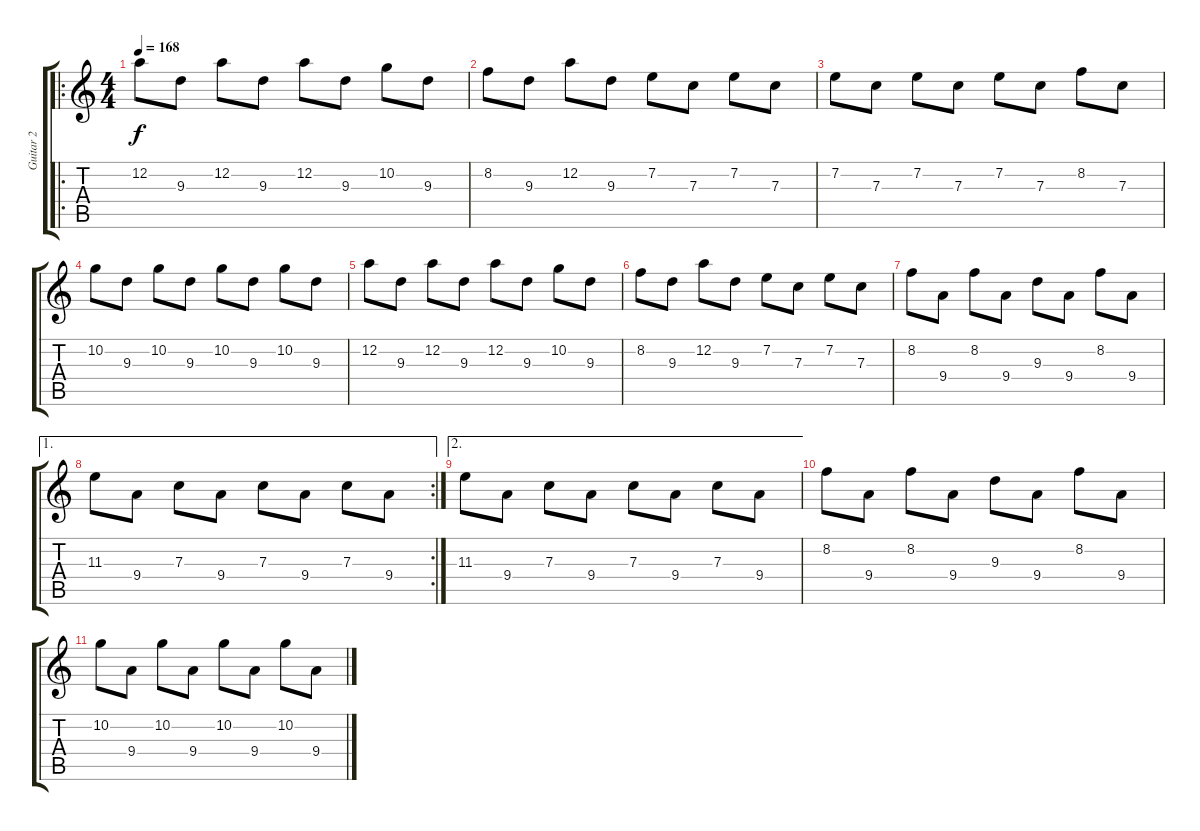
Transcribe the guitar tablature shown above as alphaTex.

\track ("Guitar 2" "Guitar 2") {instrument distortionguitar}
\staff {score tabs}
\tuning (D4 A3 F3 C3 G2 D2) {hide}
\ro
\ts (4 4)
\tempo 168
\clef g2
\ks c
12.2.8{dy f} 9.3.8 12.2.8 9.3.8 12.2.8 9.3.8 10.2.8 9.3.8 |
8.2.8 9.3.8 12.2.8 9.3.8 7.2.8 7.3.8 7.2.8 7.3.8 |
7.2.8 7.3.8 7.2.8 7.3.8 7.2.8 7.3.8 8.2.8 7.3.8 |
10.2.8 9.3.8 10.2.8 9.3.8 10.2.8 9.3.8 10.2.8 9.3.8 |
12.2.8 9.3.8 12.2.8 9.3.8 12.2.8 9.3.8 10.2.8 9.3.8 |
8.2.8 9.3.8 12.2.8 9.3.8 7.2.8 7.3.8 7.2.8 7.3.8 |
8.2.8 9.4.8 8.2.8 9.4.8 9.3.8 9.4.8 8.2.8 9.4.8 |
\ae 1
\rc 2
11.3.8 9.4.8 7.3.8 9.4.8 7.3.8 9.4.8 7.3.8 9.4.8 |
\ae 2
11.3.8 9.4.8 7.3.8 9.4.8 7.3.8 9.4.8 7.3.8 9.4.8 |
8.2.8 9.4.8 8.2.8 9.4.8 9.3.8 9.4.8 8.2.8 9.4.8 |
10.2.8 9.4.8 10.2.8 9.4.8 10.2.8 9.4.8 10.2.8 9.4.8
